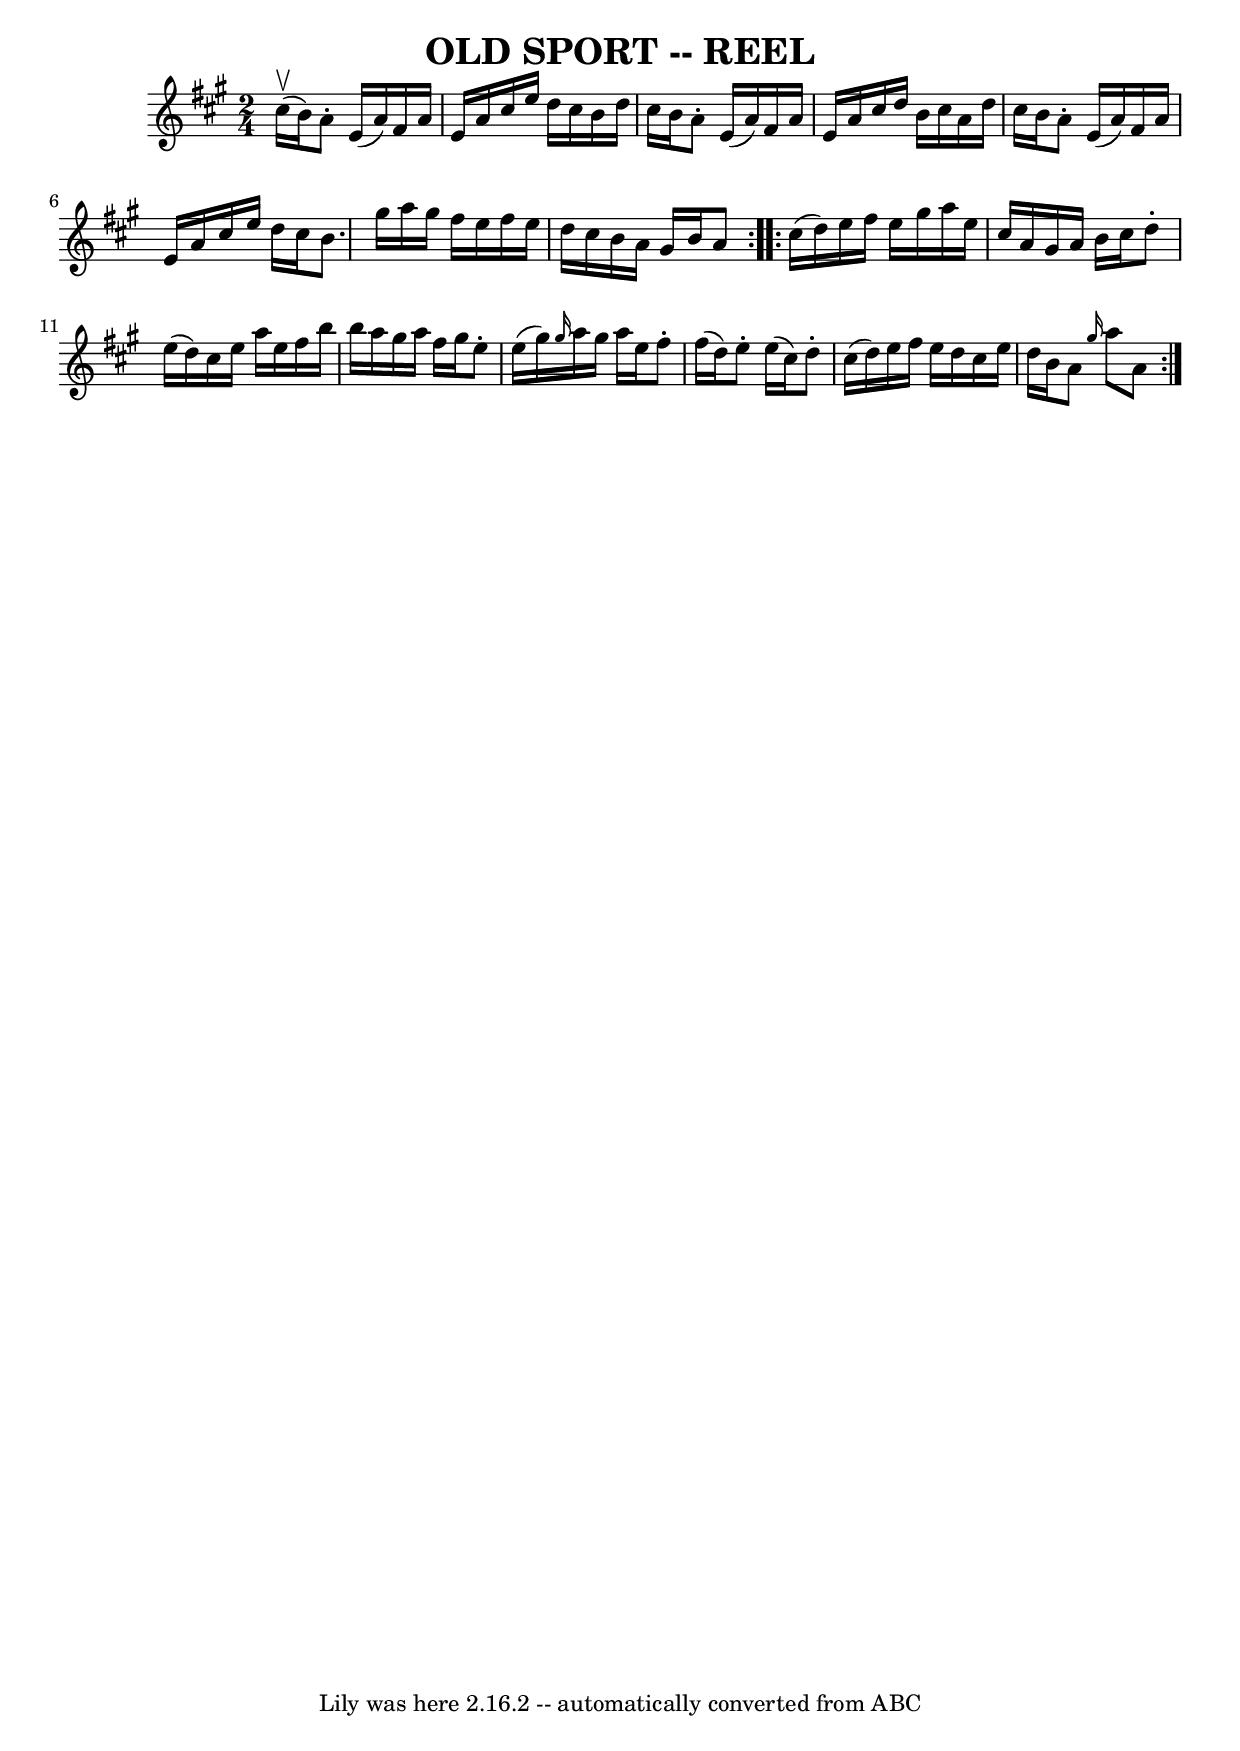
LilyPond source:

\version "2.7.40"
\include "Mammoth.ily"
\header {
	book = "Ryan's Mammoth Collection of Fiddle Tunes"
	crossRefNumber = "1"
	footnotes = ""
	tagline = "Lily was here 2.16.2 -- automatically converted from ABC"
	title = "OLD SPORT -- REEL"
}
voicedefault =  {
\set Score.defaultBarType = "empty"

\repeat volta 2 {
\time 2/4 \key a \major cis''16 (^\upbow b'16)       |
 a'8 -. 
 e'16 (a'16) fis'16 a'16 e'16 a'16    |
 cis''16    
e''16 d''16 cis''16 b'16 d''16 cis''16 b'16    |
 a'8 
-. e'16 (a'16) fis'16 a'16 e'16 a'16    |
 cis''16   
 d''16 b'16 cis''16 a'16 d''16 cis''16 b'16    |
     
|
 a'8 -. e'16 (a'16) fis'16 a'16 e'16 a'16    
|
 cis''16 e''16 d''16 cis''16 b'8. gis''16    |
  
 a''16 gis''16 fis''16 e''16 fis''16 e''16 d''16 cis''16   
 |
 b'16 a'16 gis'16 b'16 a'8    }     \repeat volta 2 {   
cis''16 (d''16)       |
 e''16 fis''16 e''16 gis''16    
a''16 e''16 cis''16 a'16    |
 gis'16 a'16 b'16    
cis''16 d''8 -. e''16 (d''16)   |
 cis''16 e''16 a''16 
 e''16 fis''16 b''16 b''16 a''16    |
 gis''16 a''16   
 fis''16 gis''16 e''8 -. e''16 (gis''16)   |
     |
 
\grace { gis''16  } a''16 gis''16 a''16 e''16 fis''8 -.   
fis''16 (d''16)   |
 e''8 -. e''16 (cis''16) d''8 -.   
cis''16 (d''16)   |
 e''16 fis''16 e''16 d''16    
cis''16 e''16 d''16 b'16    |
 a'8  \grace { gis''16  }   
a''8 a'8    }   
}

\score{
    <<

	\context Staff="default"
	{
	    \voicedefault 
	}

    >>
	\layout {
	}
	\midi {}
}
